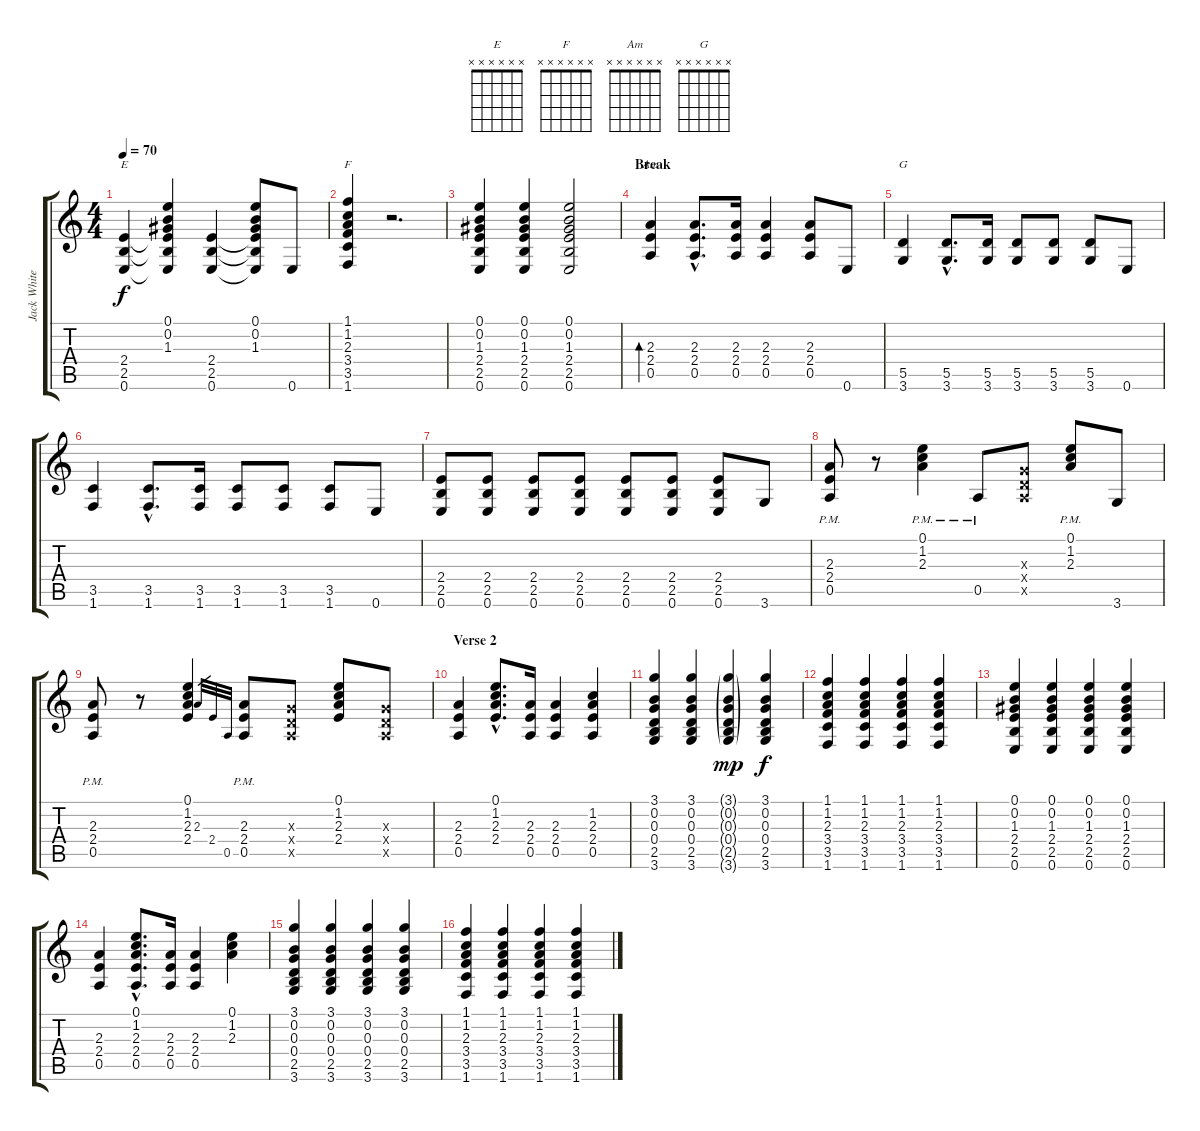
\track ("Jack White (Guitar)" "Jack White") {instrument electricguitarclean}
\staff {score tabs}
\tuning (E4 B3 G3 D3 A2 E2) {hide}
\chord ("E" x x x x x x)
\chord ("F" x x x x x x)
\chord ("Am" x x x x x x)
\chord ("G" x x x x x x)
\ts (4 4)
\tempo 70
\clef g2
\ks c
(2.4 2.5 0.6).4{ch "E" dy f} (0.1 0.2 1.3 2.4{t} 2.5{t} 0.6{t}).4 (2.4 2.5 0.6).4 (0.1 0.2 1.3 2.4{t} 2.5{t} 0.6{t}).8 0.6.8 |
(1.1 1.2 2.3 3.4 3.5 1.6).4{ch "F"} r.2{d} |
(0.1 0.2 1.3 2.4 2.5 0.6).4 (0.1 0.2 1.3 2.4 2.5 0.6).4 (0.1 0.2 1.3 2.4 2.5 0.6).2 |
\section ("" "Break ")
(2.3 2.4 0.5).4{bd 60 ch "Am"} (2.3{hac} 2.4{hac} 0.5{hac}).8{d} (2.3 2.4 0.5).16 (2.3 2.4 0.5).4 (2.3 2.4 0.5).8 0.6.8 |
(5.5 3.6).4{ch "G"} (5.5{hac} 3.6{hac}).8{d} (5.5 3.6).16 (5.5 3.6).8 (5.5 3.6).8 (5.5 3.6).8 0.6.8 |
(3.5 1.6).4 (3.5{hac} 1.6{hac}).8{d} (3.5 1.6).16 (3.5 1.6).8 (3.5 1.6).8 (3.5 1.6).8 0.6.8 |
(2.4 2.5 0.6).8 (2.4 2.5 0.6).8 (2.4 2.5 0.6).8 (2.4 2.5 0.6).8 (2.4 2.5 0.6).8 (2.4 2.5 0.6).8 (2.4 2.5 0.6).8 3.6.8 |
(2.3{pm} 2.4{pm} 0.5{pm}).8 r.8 (0.1{pm} 1.2{pm} 2.3{pm}).4 0.5{pm}.8 (0.3{x} 0.4{x} 0.5{x}).8 (0.1{pm} 1.2{pm} 2.3{pm}).8 3.6.8 |
(2.3{pm} 2.4{pm} 0.5{pm}).8 r.8 (0.1 1.2 2.3 2.4).4 2.3.32{gr} 2.4.32{gr} 0.5.32{gr} (2.3{pm} 2.4{pm} 0.5{pm}).8 (0.3{x} 0.4{x} 0.5{x}).8 (0.1 1.2 2.3 2.4).8 (0.3{x} 0.4{x} 0.5{x}).8 |
\section ("" "Verse 2")
(2.3 2.4 0.5).4 (0.1{hac} 1.2{hac} 2.3{hac} 2.4{hac}).8{d} (2.3 2.4 0.5).16 (2.3 2.4 0.5).4 (1.2 2.3 2.4 0.5).4 |
(3.1 0.2 0.3 0.4 2.5 3.6).4 (3.1 0.2 0.3 0.4 2.5 3.6).4 (3.1{g} 0.2{g} 0.3{g} 0.4{g} 2.5{g} 3.6{g}).4{dy mp} (3.1 0.2 0.3 0.4 2.5 3.6).4{dy f} |
(1.1 1.2 2.3 3.4 3.5 1.6).4 (1.1 1.2 2.3 3.4 3.5 1.6).4 (1.1 1.2 2.3 3.4 3.5 1.6).4 (1.1 1.2 2.3 3.4 3.5 1.6).4 |
(0.1 0.2 1.3 2.4 2.5 0.6).4 (0.1 0.2 1.3 2.4 2.5 0.6).4 (0.1 0.2 1.3 2.4 2.5 0.6).4 (0.1 0.2 1.3 2.4 2.5 0.6).4 |
(2.3 2.4 0.5).4 (0.1{hac} 1.2{hac} 2.3{hac} 2.4{hac} 0.5{hac}).8{d} (2.3 2.4 0.5).16 (2.3 2.4 0.5).4 (0.1 1.2 2.3).4 |
(3.1 0.2 0.3 0.4 2.5 3.6).4 (3.1 0.2 0.3 0.4 2.5 3.6).4 (3.1 0.2 0.3 0.4 2.5 3.6).4 (3.1 0.2 0.3 0.4 2.5 3.6).4 |
(1.1 1.2 2.3 3.4 3.5 1.6).4 (1.1 1.2 2.3 3.4 3.5 1.6).4 (1.1 1.2 2.3 3.4 3.5 1.6).4 (1.1 1.2 2.3 3.4 3.5 1.6).4
